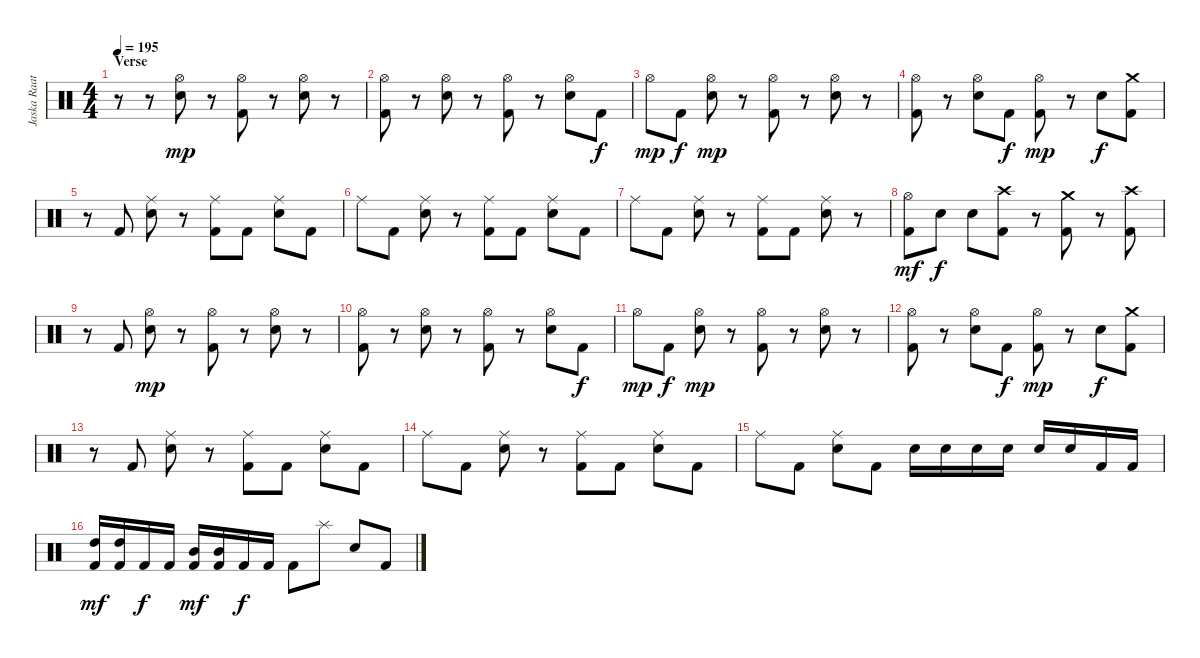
\track ("Jaska Raatikainen" "Jaska Raat") {instrument percussion}
\staff {score}
\articulation defaults
\ts (4 4)
\section ("" "Verse")
\tempo 195
\clef neutral
\ks c
r.8{dy f} r.8 ("Hi-Hat (open)" "Snare (hit) 2").8{dy mp} r.8 ("Hi-Hat (open)" "Kick (hit) 2").8 r.8 ("Hi-Hat (open)" "Snare (hit) 2").8 r.8 |
("Hi-Hat (open)" "Kick (hit) 2").8 r.8 ("Hi-Hat (open)" "Snare (hit) 2").8 r.8 ("Hi-Hat (open)" "Kick (hit) 2").8 r.8 ("Hi-Hat (open)" "Snare (hit) 2").8 "Kick (hit) 2".8{dy f} |
"Hi-Hat (open)".8{dy mp} "Kick (hit) 2".8{dy f} ("Hi-Hat (open)" "Snare (hit) 2").8{dy mp} r.8 ("Hi-Hat (open)" "Kick (hit) 2").8 r.8 ("Hi-Hat (open)" "Snare (hit) 2").8 r.8 |
("Hi-Hat (open)" "Kick (hit) 2").8 r.8 ("Hi-Hat (open)" "Snare (hit) 2").8 "Kick (hit) 2".8{dy f} ("Hi-Hat (open)" "Kick (hit) 2").8{dy mp} r.8 "Snare (hit) 2".8{dy f} ("Crash medium (hit)" "Kick (hit) 2").8 |
r.8 "Kick (hit) 2".8 ("Ride (middle)" "Snare (hit) 2").8 r.8 ("Ride (middle)" "Kick (hit) 2").8 "Kick (hit) 2".8 ("Ride (middle)" "Snare (hit) 2").8 "Kick (hit) 2".8 |
"Ride (middle)".8 "Kick (hit) 2".8 ("Ride (middle)" "Snare (hit) 2").8 r.8 ("Ride (middle)" "Kick (hit) 2").8 "Kick (hit) 2".8 ("Ride (middle)" "Snare (hit) 2").8 "Kick (hit) 2".8 |
"Ride (middle)".8 "Kick (hit) 2".8 ("Ride (middle)" "Snare (hit) 2").8 r.8 ("Ride (middle)" "Kick (hit) 2").8 "Kick (hit) 2".8 ("Ride (middle)" "Snare (hit) 2").8 r.8 |
("Hi-Hat (open)" "Kick (hit) 2").8{dy mf} "Snare (hit) 2".8{dy f} "Snare (hit) 2".8 ("Crash high (hit)" "Kick (hit) 2").8 r.8 ("Crash medium (hit)" "Kick (hit) 2").8 r.8 ("Crash high (hit)" "Kick (hit) 2").8 |
r.8 "Kick (hit) 2".8 ("Hi-Hat (open)" "Snare (hit) 2").8{dy mp} r.8 ("Hi-Hat (open)" "Kick (hit) 2").8 r.8 ("Hi-Hat (open)" "Snare (hit) 2").8 r.8 |
("Hi-Hat (open)" "Kick (hit) 2").8 r.8 ("Hi-Hat (open)" "Snare (hit) 2").8 r.8 ("Hi-Hat (open)" "Kick (hit) 2").8 r.8 ("Hi-Hat (open)" "Snare (hit) 2").8 "Kick (hit) 2".8{dy f} |
"Hi-Hat (open)".8{dy mp} "Kick (hit) 2".8{dy f} ("Hi-Hat (open)" "Snare (hit) 2").8{dy mp} r.8 ("Hi-Hat (open)" "Kick (hit) 2").8 r.8 ("Hi-Hat (open)" "Snare (hit) 2").8 r.8 |
("Hi-Hat (open)" "Kick (hit) 2").8 r.8 ("Hi-Hat (open)" "Snare (hit) 2").8 "Kick (hit) 2".8{dy f} ("Hi-Hat (open)" "Kick (hit) 2").8{dy mp} r.8 "Snare (hit) 2".8{dy f} ("Crash medium (hit)" "Kick (hit) 2").8 |
r.8 "Kick (hit) 2".8 ("Ride (middle)" "Snare (hit) 2").8 r.8 ("Ride (middle)" "Kick (hit) 2").8 "Kick (hit) 2".8 ("Ride (middle)" "Snare (hit) 2").8 "Kick (hit) 2".8 |
"Ride (middle)".8 "Kick (hit) 2".8 ("Ride (middle)" "Snare (hit) 2").8 r.8 ("Ride (middle)" "Kick (hit) 2").8 "Kick (hit) 2".8 ("Ride (middle)" "Snare (hit) 2").8 "Kick (hit) 2".8 |
"Ride (middle)".8 "Kick (hit) 2".8 ("Ride (middle)" "Snare (hit) 2").8 "Kick (hit) 2".8 "Snare (hit) 2".16 "Snare (hit) 2".16 "Snare (hit) 2".16 "Snare (hit) 2".16 "Snare (hit) 2".16 "Snare (hit) 2".16 "Kick (hit) 2".16 "Kick (hit) 2".16 |
("High Tom (hit)" "Kick (hit) 2").16{dy mf} ("High Tom (hit)" "Kick (hit) 2").16 "Kick (hit) 2".16{dy f} "Kick (hit) 2".16 ("Mid Tom (hit)" "Kick (hit) 2").16{dy mf} ("Mid Tom (hit)" "Kick (hit) 2").16 "Kick (hit) 2".16{dy f} "Kick (hit) 2".16 "Kick (hit) 2".8 "Splash (hit)".8 "Snare (hit) 2".8 "Kick (hit) 2".8
